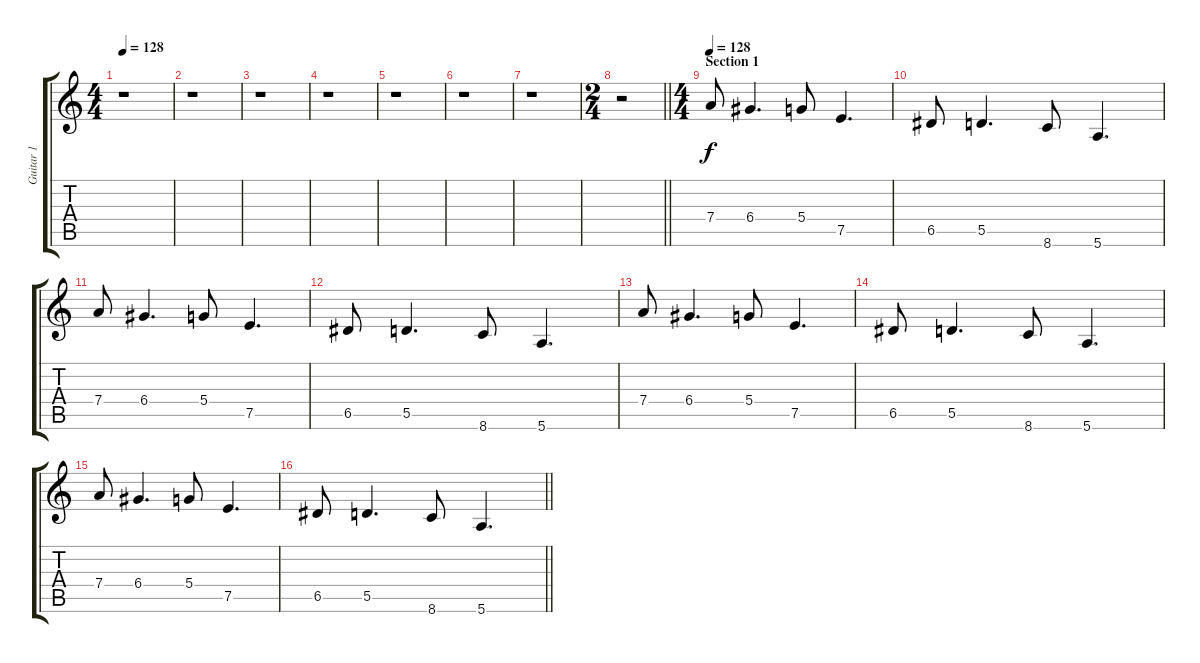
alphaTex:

\track ("Guitar 1" "Guitar 1") {instrument distortionguitar}
\staff {score tabs}
\tuning (E4 B3 G3 D3 A2 E2) {hide}
\ts (4 4)
\tempo 128
\clef g2
\ks c
r.1{dy f} |
r.1 |
r.1 |
r.1 |
r.1 |
r.1 |
r.1 |
\ts (2 4)
\barLineRight lightlight
r.2 |
\ts (4 4)
\section ("" "Section 1")
\tempo 128
7.4.8 6.4.4{d} 5.4.8 7.5.4{d} |
6.5.8 5.5.4{d} 8.6.8 5.6.4{d} |
7.4.8 6.4.4{d} 5.4.8 7.5.4{d} |
6.5.8 5.5.4{d} 8.6.8 5.6.4{d} |
7.4.8 6.4.4{d} 5.4.8 7.5.4{d} |
6.5.8 5.5.4{d} 8.6.8 5.6.4{d} |
7.4.8 6.4.4{d} 5.4.8 7.5.4{d} |
\barLineRight lightlight
6.5.8 5.5.4{d} 8.6.8 5.6.4{d}
